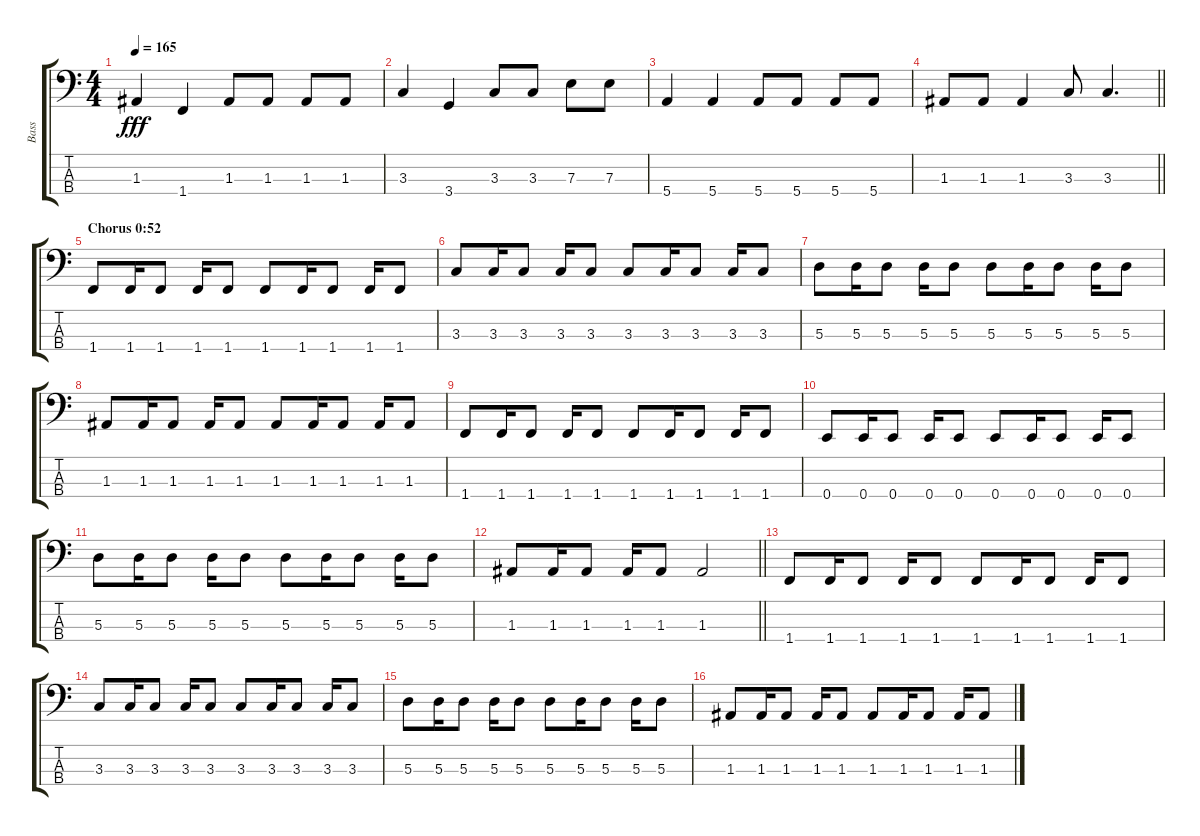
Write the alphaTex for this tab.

\track ("Bass" "Bass") {instrument electricbasspick}
\staff {score tabs}
\tuning (G2 D2 A1 E1) {hide}
\ts (4 4)
\tempo 165
\clef f4
\ks c
1.3.4{dy fff} 1.4.4 1.3.8 1.3.8 1.3.8 1.3.8 |
3.3.4 3.4.4 3.3.8 3.3.8 7.3.8 7.3.8 |
5.4.4 5.4.4 5.4.8 5.4.8 5.4.8 5.4.8 |
\barLineRight lightlight
1.3.8 1.3.8 1.3.4 3.3.8 3.3.4{d} |
\section ("" "Chorus 0:52")
1.4.8 1.4.16 1.4.8 1.4.16 1.4.8 1.4.8 1.4.16 1.4.8 1.4.16 1.4.8 |
3.3.8 3.3.16 3.3.8 3.3.16 3.3.8 3.3.8 3.3.16 3.3.8 3.3.16 3.3.8 |
5.3.8 5.3.16 5.3.8 5.3.16 5.3.8 5.3.8 5.3.16 5.3.8 5.3.16 5.3.8 |
1.3.8 1.3.16 1.3.8 1.3.16 1.3.8 1.3.8 1.3.16 1.3.8 1.3.16 1.3.8 |
1.4.8 1.4.16 1.4.8 1.4.16 1.4.8 1.4.8 1.4.16 1.4.8 1.4.16 1.4.8 |
0.4.8 0.4.16 0.4.8 0.4.16 0.4.8 0.4.8 0.4.16 0.4.8 0.4.16 0.4.8 |
5.3.8 5.3.16 5.3.8 5.3.16 5.3.8 5.3.8 5.3.16 5.3.8 5.3.16 5.3.8 |
\barLineRight lightlight
1.3.8 1.3.16 1.3.8 1.3.16 1.3.8 1.3.2 |
1.4.8 1.4.16 1.4.8 1.4.16 1.4.8 1.4.8 1.4.16 1.4.8 1.4.16 1.4.8 |
3.3.8 3.3.16 3.3.8 3.3.16 3.3.8 3.3.8 3.3.16 3.3.8 3.3.16 3.3.8 |
5.3.8 5.3.16 5.3.8 5.3.16 5.3.8 5.3.8 5.3.16 5.3.8 5.3.16 5.3.8 |
1.3.8 1.3.16 1.3.8 1.3.16 1.3.8 1.3.8 1.3.16 1.3.8 1.3.16 1.3.8
